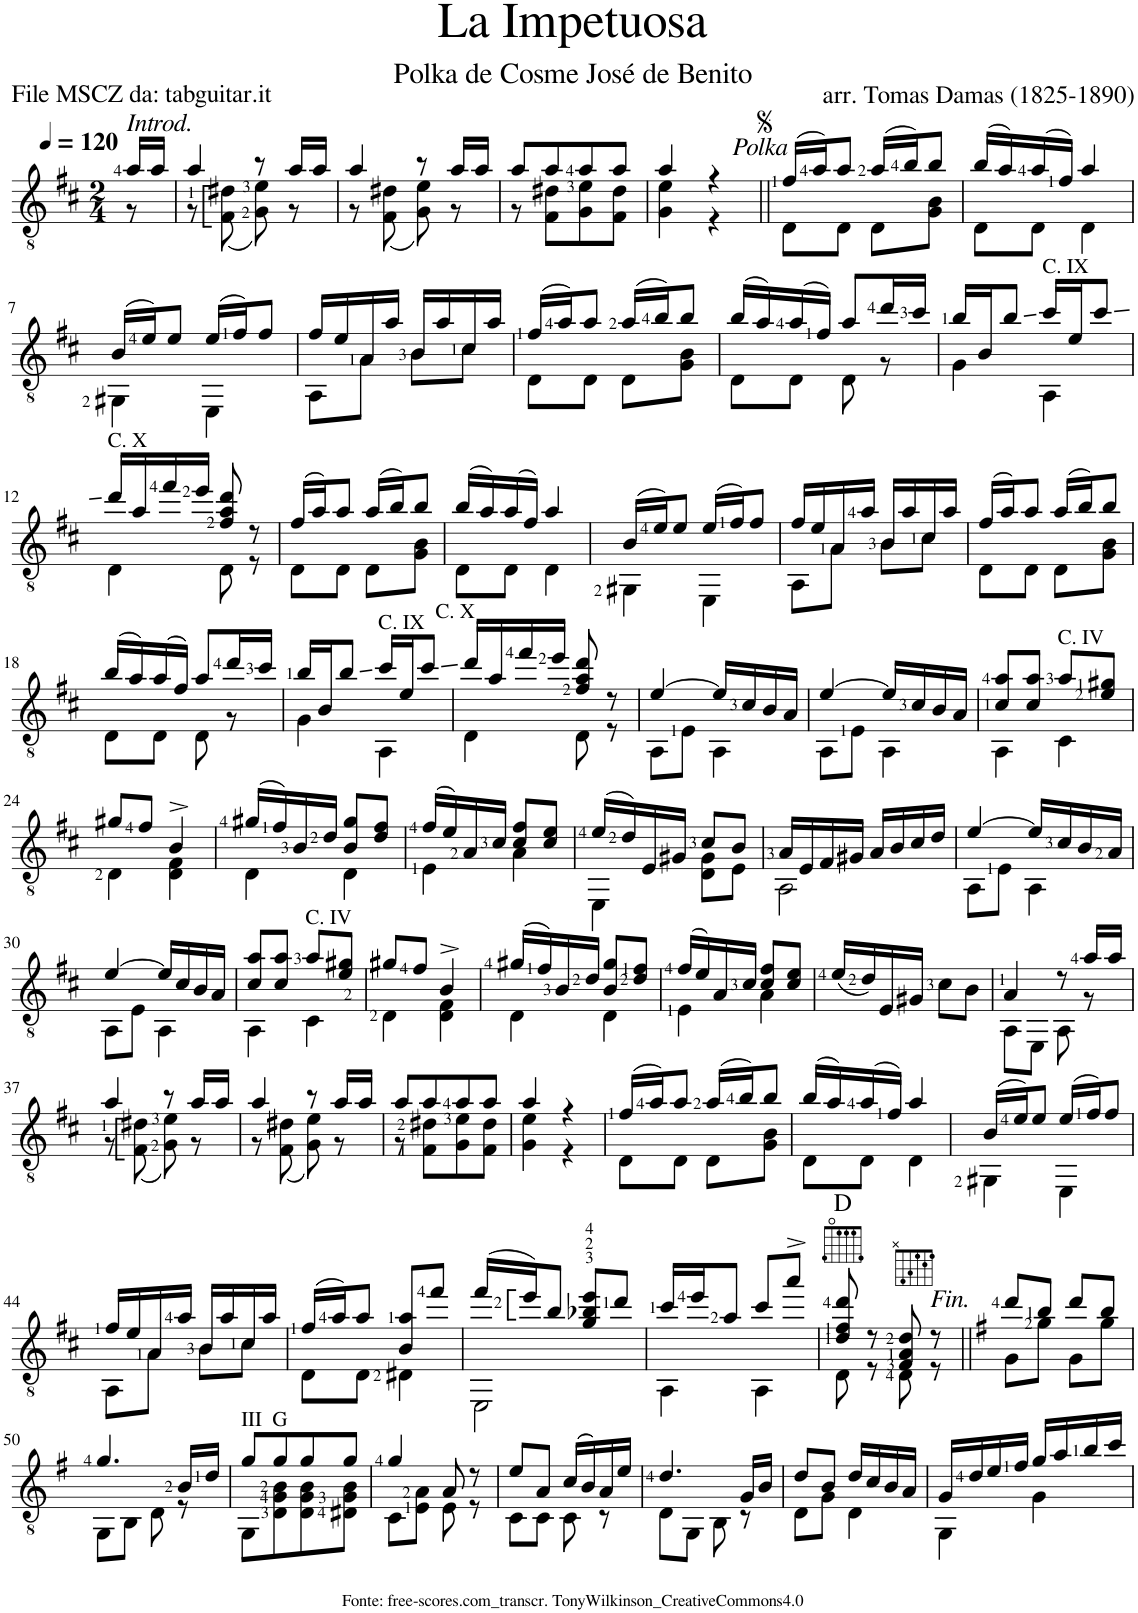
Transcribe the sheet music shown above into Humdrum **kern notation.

**kern	**harte
*part1	*part1
*staff1	*
*I"Guitar	*
*I'Guit.	*
*clefGv2	*
*k[f#c#]	*
*M2/4	*
*MM120	*
=	=
*^	*
!LO:TX:a:i:t=Introd.	!	!
16a/LL	8r	.
16a/JJ	.	.
=1	=1	=1
4a/	8r	.
.	(8F#\:: 8d#X\::	.
8r	8G\ 8e\)	.
16a/LL	8r	.
16a/JJ	.	.
=2	=2	=2
4a/	8r	.
.	(8F#\ 8d#X\	.
8r	8G\ 8e\)	.
16a/LL	8r	.
16a/JJ	.	.
=3	=3	=3
8a/L	8r	.
8a/	8F#\ 8d#X\L	.
8a/	8G\ 8e\	.
8a/J	8F#\ 8d#\J	.
=4	=4	=4
4a/	4G\ 4e\	.
4r	4r	.
=5||	=5||	=5||
!LO:TX:a:i:t=Polka	!	!
(16f#/LL	8D\L	.
16a/J)	.	.
8a/J	8D\J	.
(16a/LL	8D\L	.
16b/J)	.	.
8b/J	8G\ 8B\J	.
=6	=6	=6
(16b/LL	8D\L	.
16a/)	.	.
(16a/	8D\J	.
16f#/JJ)	.	.
4a/	4D\	.
!!LO:LB:g=z	!!
=7	=7	=7
(16B/LL	4GG#X\	.
16e/J)	.	.
8e/J	.	.
(16e/LL	4EE\	.
16f#/J)	.	.
8f#/J	.	.
=8	=8	=8
16f#/LL	8AA\L	.
16e/	.	.
16A/	8A\J	.
16a/JJ	.	.
16B/LL	8B\L	.
16a/	.	.
16c#/	8c#\J	.
16a/JJ	.	.
=9	=9	=9
(16f#/LL	8D\L	.
16a/J)	.	.
8a/J	8D\J	.
(16a/LL	8D\L	.
16b/J)	.	.
8b/J	8G\ 8B\J	.
=10	=10	=10
(16b/LL	8D\L	.
16a/)	.	.
(16a/	8D\J	.
16f#/JJ)	.	.
8a/L	8D\	.
16dd/L	8r	.
16cc#/JJ	.	.
=11	=11	=11
16b/LL	4G\	.
16B/J	.	.
8b/J	.	.
!LO:TX:a:t=C. IX	!	!
16cc#/LL	4AA\	.
16e/J	.	.
8cc#/J	.	.
!!LO:LB:g=z	!!
=12	=12	=12
!LO:TX:a:t=C. X	!	!
16dd/LL	4D\	.
16a/	.	.
16ff#/	.	.
16ee/JJ	.	.
8f#/ 8a/ 8dd/	8D\	.
8r	8r	.
=13	=13	=13
(16f#/LL	8D\L	.
16a/J)	.	.
8a/J	8D\J	.
(16a/LL	8D\L	.
16b/J)	.	.
8b/J	8G\ 8B\J	.
=14	=14	=14
(16b/LL	8D\L	.
16a/)	.	.
(16a/	8D\J	.
16f#/JJ)	.	.
4a/	4D\	.
=15	=15	=15
(16B/LL	4GG#X\	.
16e/J)	.	.
8e/J	.	.
(16e/LL	4EE\	.
16f#/J)	.	.
8f#/J	.	.
=16	=16	=16
16f#/LL	8AA\L	.
16e/	.	.
16A/	8A\J	.
16a/JJ	.	.
16B/LL	8B\L	.
16a/	.	.
16c#/	8c#\J	.
16a/JJ	.	.
=17	=17	=17
(16f#/LL	8D\L	.
16a/J)	.	.
8a/J	8D\J	.
(16a/LL	8D\L	.
16b/J)	.	.
8b/J	8G\ 8B\J	.
!!LO:LB:g=z	!!
=18	=18	=18
(16b/LL	8D\L	.
16a/)	.	.
(16a/	8D\J	.
16f#/JJ)	.	.
8a/L	8D\	.
16dd/L	8r	.
16cc#/JJ	.	.
=19	=19	=19
16b/LL	4G\	.
16B/J	.	.
8b/J	.	.
!LO:TX:a:t=C. IX	!	!
16cc#/LL	4AA\	.
16e/J	.	.
8cc#/J	.	.
=20	=20	=20
!LO:TX:a:t=C. X	!	!
16dd/LL	4D\	.
16a/	.	.
16ff#/	.	.
16ee/JJ	.	.
8f#/ 8a/ 8dd/	8D\	.
8r	8r	.
=21	=21	=21
[4e/	8AA\L	.
.	8E\J	.
16e/LL]	4AA\	.
16c#/	.	.
16B/	.	.
16A/JJ	.	.
=22	=22	=22
[4e/	8AA\L	.
.	8E\J	.
16e/LL]	4AA\	.
16c#/	.	.
16B/	.	.
16A/JJ	.	.
=23	=23	=23
8c#/ 8a/L	4AA\	.
8c#/ 8a/J	.	.
!LO:TX:a:t=C. IV	!	!
8a/L	4C#\	.
8e/ 8g#X/J	.	.
!!LO:LB:g=z	!!
=24	=24	=24
8g#X/L	4D\	.
8f#/J	.	.
4B^/	4D\ 4F#\	.
=25	=25	=25
(16g#X/LL	4D\	.
16f#/)	.	.
16B/	.	.
16d/JJ	.	.
8B/ 8g#/L	4D\	.
8d/ 8f#/J	.	.
=26	=26	=26
(16f#/LL	4E\	.
16e/)	.	.
16A/	.	.
16c#/JJ	.	.
8c#/ 8f#/L	4A\	.
8c#/ 8e/J	.	.
=27	=27	=27
(16e/LL	4EE\	.
16d/)	.	.
16E/	.	.
16G#X/JJ	.	.
8c#/L	8D\ 8G#\L	.
8B/J	8E\J	.
=28	=28	=28
16A/LL	2AA\	.
16E/	.	.
16F#/	.	.
16G#X/JJ	.	.
16A/LL	.	.
16B/	.	.
16c#/	.	.
16d/JJ	.	.
=29	=29	=29
[4e/	8AA\L	.
.	8E\J	.
16e/LL]	4AA\	.
16c#/	.	.
16B/	.	.
16A/JJ	.	.
!!LO:LB:g=z	!!
=30	=30	=30
[4e/	8AA\L	.
.	8E\J	.
16e/LL]	4AA\	.
16c#/	.	.
16B/	.	.
16A/JJ	.	.
=31	=31	=31
8c#/ 8a/L	4AA\	.
8c#/ 8a/J	.	.
!LO:TX:a:t=C. IV	!	!
8a/L	4C#\	.
8e/ 8g#X/J	.	.
=32	=32	=32
8g#X/L	4D\	.
8f#/J	.	.
4B^/	4D\ 4F#\	.
=33	=33	=33
(16g#X/LL	4D\	.
16f#/)	.	.
16B/	.	.
16d/JJ	.	.
8B/ 8g#/L	4D\	.
8d/ 8f#/J	.	.
=34	=34	=34
(16f#/LL	4E\	.
16e/)	.	.
16A/	.	.
16c#/JJ	.	.
8c#/ 8f#/L	4A\	.
8c#/ 8e/J	.	.
*v	*v	*
=35	=35
(16e/LL	.
16d/)	.
16E/	.
16G#X/JJ	.
8c#\L	.
8B\J	.
=36	=36
*^	*
4A/	8AA\L	.
.	8EE\J	.
8r	8AA\	.
16a/LL	8r	.
16a/JJ	.	.
!!LO:LB:g=z	!!
=37	=37	=37
4a/	8r	.
.	(8F#\:: 8d#X\::	.
8r	8G\ 8e\)	.
16a/LL	8r	.
16a/JJ	.	.
=38	=38	=38
4a/	8r	.
.	(8F#\ 8d#X\	.
8r	8G\ 8e\)	.
16a/LL	8r	.
16a/JJ	.	.
=39	=39	=39
8a/L	8r	.
8a/	8F#\ 8d#X\L	.
8a/	8G\ 8e\	.
8a/J	8F#\ 8d#\J	.
=40	=40	=40
4a/	4G\ 4e\	.
4r	4r	.
=41	=41	=41
(16f#/LL	8D\L	.
16a/J)	.	.
8a/J	8D\J	.
(16a/LL	8D\L	.
16b/J)	.	.
8b/J	8G\ 8B\J	.
=42	=42	=42
(16b/LL	8D\L	.
16a/)	.	.
(16a/	8D\J	.
16f#/JJ)	.	.
4a/	4D\	.
=43	=43	=43
(16B/LL	4GG#X\	.
16e/J)	.	.
8e/J	.	.
(16e/LL	4EE\	.
16f#/J)	.	.
8f#/J	.	.
!!LO:LB:g=z	!!
=44	=44	=44
16f#/LL	8AA\L	.
16e/	.	.
16A/	8A\J	.
16a/JJ	.	.
16B/LL	8B\L	.
16a/	.	.
16c#/	8c#\J	.
16a/JJ	.	.
=45	=45	=45
(16f#/LL	8D\L	.
16a/J)	.	.
8a/J	8D\J	.
8B/ 8a/L	4D#X\	.
8ff#/J	.	.
=46	=46	=46
(16ff#/LL	2EE\	.
16ee::/J)	.	.
8b/J	.	.
8g/ 8b-X/ 8ee/L	.	.
8dd/J	.	.
=47	=47	=47
16cc#/LL	4AA\	.
16ee/J	.	.
8a/J	.	.
8cc#/L	4AA\	.
8aa^/J	.	.
=48	=48	=48
8d/ 8f#/ 8dd/	8D\	D:maj
8r	8r	.
8F#/ 8A/ 8d/	8D\	.
!LO:TX:a:i:t=Fin.	!	!
8r	8r	.
=49||	=49||	=49||
*k[f#]	*	*
8dd/L	8G\L	.
8b/J	8g\J	.
8dd/L	8G\L	.
8b/J	8g\J	.
!!LO:LB:g=z	!!
=50	=50	=50
4.g/	8GG\L	.
.	8BB\J	.
.	8D\	.
16B/LL	8r	.
16d/JJ	.	.
=51	=51	=51
!LO:TX:a:t=III  G	!	!
8g/L	8GG\L	.
8g/	8D\ 8G\ 8B\	.
8g/	8D\ 8G\ 8B\	.
8g/J	8D#X\ 8G\ 8B\J	.
=52	=52	=52
4g/	8C\L	.
.	8E\ 8A\J	.
8A/	8E\	.
8r	8r	.
=53	=53	=53
8e/L	8C\L	.
8A/J	8C\J	.
(16c/LL	8C\	.
16B/)	.	.
16A/	8r	.
16e/JJ	.	.
=54	=54	=54
4.d/	8D\L	.
.	8GG\J	.
.	8BB\	.
16G/LL	8r	.
16B/JJ	.	.
=55	=55	=55
8d/L	8D\L	.
8B/J	8G\J	.
16d/LL	4D\	.
16c/	.	.
16B/	.	.
16A/JJ	.	.
=56	=56	=56
16G/LL	4GG\	.
16d/	.	.
16e/	.	.
16f#/JJ	.	.
16g/LL	4G\	.
16a/	.	.
16b/	.	.
16cc/JJ	.	.
*v	*v	*
=	=
*-	*-
